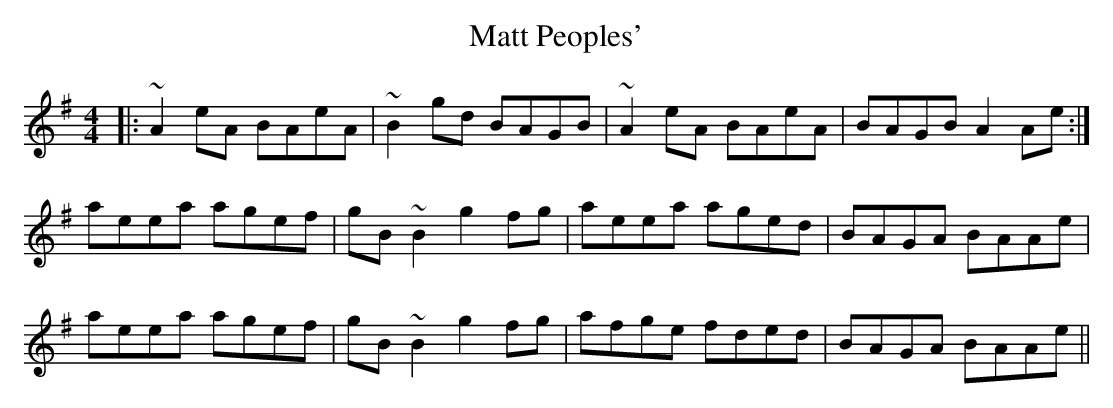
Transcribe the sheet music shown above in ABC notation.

X:1
T: Matt Peoples'
M: 4/4
L: 1/8
K: Ador
|:~A2 eA BAeA|~B2 gd BAGB|~A2 eA BAeA|BAGB A2 Ae:|
aeea agef|gB ~B2 g2 fg|aeea aged|BAGA BAAe|
aeea agef|gB ~B2 g2 fg|afge fded|BAGA BAAe||
